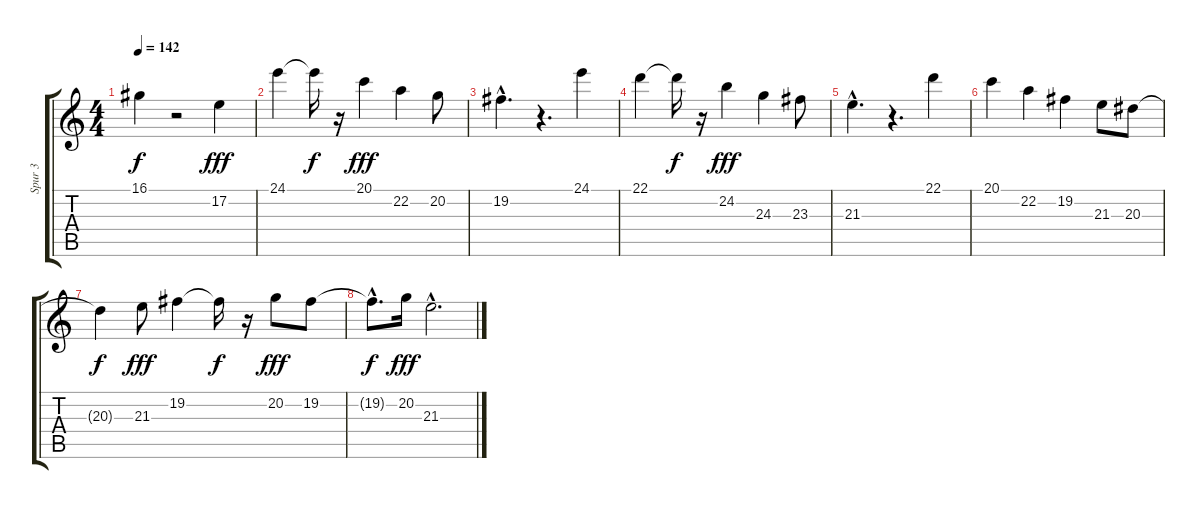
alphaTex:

\track ("Spur 3" "Spur 3") {instrument acousticgrandpiano}
\staff {score tabs}
\tuning (E4 B3 G3 D3 A2 E2) {hide}
\ts (4 4)
\tempo 142
\clef g2
\ks c
16.1{t}.4{dy f} r.2 17.2.4{dy fff} |
24.1.4 24.1{t}.16{dy f} r.16 20.1.4{dy fff} 22.2.4 20.2.8 |
19.2{hac}.4{d} r.4{d} 24.1.4 |
22.1.4 22.1{t}.16{dy f} r.16 24.2.4{dy fff} 24.3.4 23.3.8 |
21.3{hac}.4{d} r.4{d} 22.1.4 |
20.1.4 22.2.4 19.2.4 21.3.8 20.3.8 |
20.3{t}.4{dy f} 21.3.8{dy fff} 19.2.4 19.2{t}.16{dy f} r.16 20.2.8{dy fff} 19.2.8 |
19.2{hac t}.8{d dy f} 20.2.16{dy fff} 21.3{hac}.2{d}
